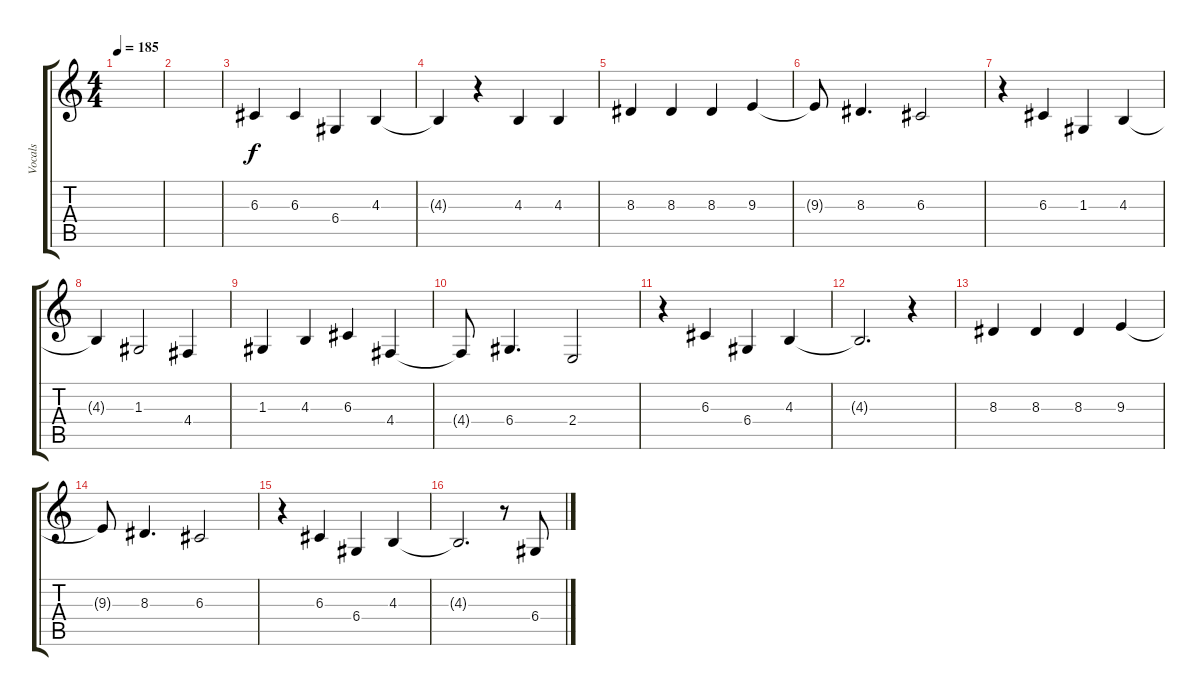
\track ("Vocals" "Vocals") {instrument ocarina}
\staff {score tabs}
\tuning (E4 B3 G3 D3 A2 E2) {hide}
\ts (4 4)
\tempo 185
\clef g2
\ks c
|
|
6.3.4 6.3.4 6.4.4 4.3.4 |
4.3{t}.4 r.4 4.3.4 4.3.4 |
8.3.4 8.3.4 8.3.4 9.3.4 |
9.3{t}.8 8.3.4{d} 6.3.2 |
r.4 6.3.4 1.3.4 4.3.4 |
4.3{t}.4 1.3.2 4.4.4 |
1.3.4 4.3.4 6.3.4 4.4.4 |
4.4{t}.8 6.4.4{d} 2.4.2 |
r.4 6.3.4 6.4.4 4.3.4 |
4.3{t}.2{d} r.4 |
8.3.4 8.3.4 8.3.4 9.3.4 |
9.3{t}.8 8.3.4{d} 6.3.2 |
r.4 6.3.4 6.4.4 4.3.4 |
4.3{t}.2{d} r.8 6.4.8
